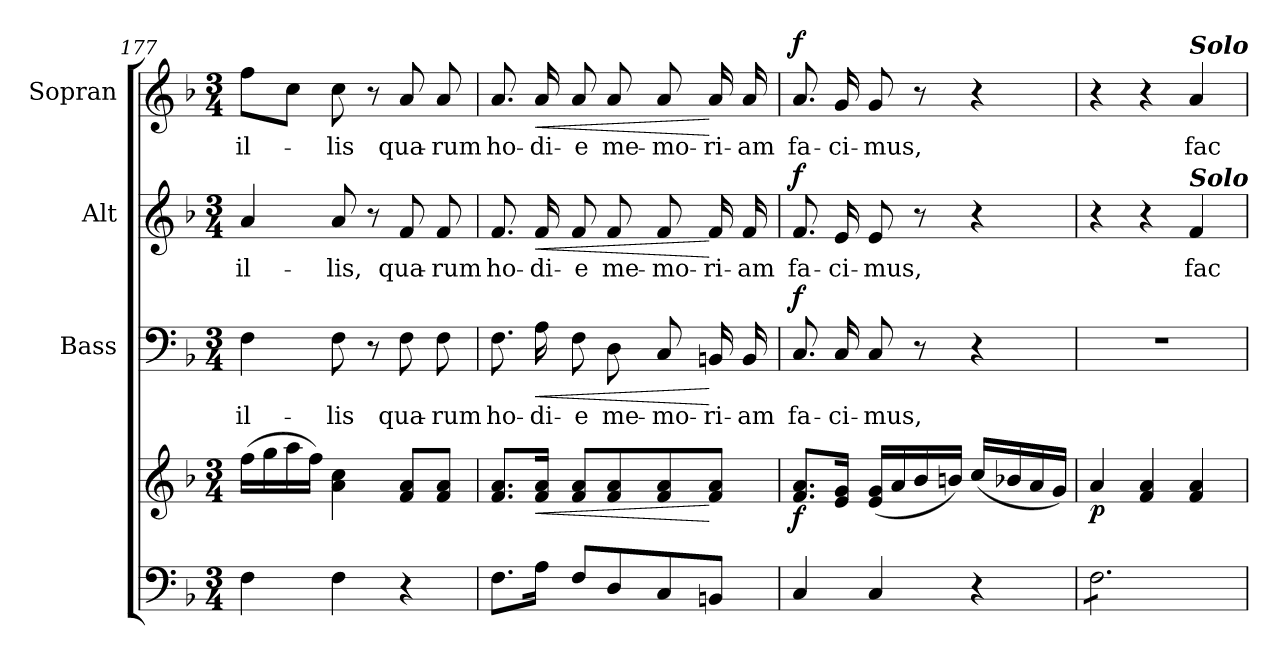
**kern	**kern	**dynam	**kern	**text	**dynam	**kern	**text	**dynam	**kern	**text	**dynam
*part4	*part4	*part4	*part3	*part3	*part3	*part2	*part2	*part2	*part1	*part1	*part1
*staff5	*staff4	*staff4/5	*staff3	*staff3	*staff3	*staff2	*staff2	*staff2	*staff1	*staff1	*staff1
*	*	*	*I"Bass	*	*	*I"Alt	*	*	*I"Sopran	*	*
*	*	*	*I'B.	*	*	*I'A.	*	*	*I'S.	*	*
*clefF4	*clefG2	*	*clefF4	*	*	*clefG2	*	*	*clefG2	*	*
*k[b-]	*k[b-]	*	*k[b-]	*	*	*k[b-]	*	*	*k[b-]	*	*
*F:	*F:	*	*F:	*	*	*F:	*	*	*F:	*	*
*M3/4	*M3/4	*	*M3/4	*	*	*M3/4	*	*	*M3/4	*	*
=177	=177	=177	=177	=177	=177	=177	=177	=177	=177	=177	=177
!	!	!	!	!LO:LY:b	!	!	!LO:LY:b	!	!	!LO:LY:b	!
4F\	(>16ff\LL	.	4F\	il-	.	4a/	il-	.	8ff\L	il-	.
.	16gg\	.	.	.	.	.	.	.	.	.	.
.	16aa\	.	.	.	.	.	.	.	8cc\J	.	.
.	16ff\JJ)	.	.	.	.	.	.	.	.	.	.
!	!	!	!	!LO:LY:b	!	!	!LO:LY:b	!	!	!LO:LY:b	!
4F\	4a\ 4cc\	.	8F\	-lis	.	8a/	-lis,	.	8cc\	-lis	.
.	.	.	8r	.	.	8r	.	.	8r	.	.
!	!	!	!	!LO:LY:b	!	!	!LO:LY:b	!	!	!LO:LY:b	!
4r	8f/ 8a/L	.	8F\	qua-	.	8f/	qua-	.	8a/	qua-	.
!	!	!	!	!LO:LY:b	!	!	!LO:LY:b	!	!	!LO:LY:b	!
.	8f/ 8a/J	.	8F\	-rum	.	8f/	-rum	.	8a/	-rum	.
=178	=178	=178	=178	=178	=178	=178	=178	=178	=178	=178	=178
!	!	!	!	!LO:LY:b	!	!	!LO:LY:b	!	!	!LO:LY:b	!
8.F\L	8.f/ 8.a/L	.	8.F\	ho-	.	8.f/	ho-	.	8.a/	ho-	.
!	!	!LO:HP:b	!	!LO:LY:b	!LO:HP:b	!	!LO:LY:b	!LO:HP:b	!	!LO:LY:b	!LO:HP:b
16A\Jk	16f/ 16a/Jk	<	16A\	-di-	<	16f/	-di-	<	16a/	-di-	<
!	!	!	!	!LO:LY:b	!	!	!LO:LY:b	!	!	!LO:LY:b	!
8F/L	8f/ 8a/L	.	8F\	-e	.	8f/	-e	.	8a/	-e	.
!	!	!	!	!LO:LY:b	!	!	!LO:LY:b	!	!	!LO:LY:b	!
8D/	8f/ 8a/	.	8D\	me-	.	8f/	me-	.	8a/	me-	.
!	!	!	!	!LO:LY:b	!	!	!LO:LY:b	!	!	!LO:LY:b	!
8C/	8f/ 8a/	.	8C/	-mo-	.	8f/	-mo-	.	8a/	-mo-	.
!	!	!	!	!LO:LY:b	!	!	!LO:LY:b	!	!	!LO:LY:b	!
8BBn/J	8f/ 8a/J	[	16BBn/	-ri-	[	16f/	-ri-	[	16a/	-ri-	[
!	!	!	!	!LO:LY:b	!	!	!LO:LY:b	!	!	!LO:LY:b	!
.	.	.	16BB/	-am	.	16f/	-am	.	16a/	-am	.
=179	=179	=179	=179	=179	=179	=179	=179	=179	=179	=179	=179
!	!	!LO:DY:b	!	!LO:LY:b	!LO:DY:a	!	!LO:LY:b	!LO:DY:a	!	!LO:LY:b	!LO:DY:a
4C/	8.f/ 8.a/L	f	8.C/	fa-	f	8.f/	fa-	f	8.a/	fa-	f
!	!	!	!	!LO:LY:b	!	!	!LO:LY:b	!	!	!LO:LY:b	!
.	16e/ 16g/Jk	.	16C/	-ci-	.	16e/	-ci-	.	16g/	-ci-	.
!	!	!	!	!LO:LY:b	!	!	!LO:LY:b	!	!	!LO:LY:b	!
4C/	(<16e/ 16g/LL	.	8C/	-mus,	.	8e/	-mus,	.	8g/	-mus,	.
.	16a/	.	.	.	.	.	.	.	.	.	.
.	16b-/	.	8r	.	.	8r	.	.	8r	.	.
.	16bn/JJ)	.	.	.	.	.	.	.	.	.	.
4r	(<16cc/LL	.	4r	.	.	4r	.	.	4r	.	.
.	16b-X/	.	.	.	.	.	.	.	.	.	.
.	16a/	.	.	.	.	.	.	.	.	.	.
.	16g/JJ)	.	.	.	.	.	.	.	.	.	.
!!LO:LB:g=z
=180	=180	=180	=180	=180	=180	=180	=180	=180	=180	=180	=180
!	!	!LO:DY:b	!	!	!	!	!	!	!	!	!
*tremolo	*	*	*	*	*	*	*	*	*	*	*
8F\L	4a/	p	2.r	.	.	4r	.	.	4r	.	.
8F\	.	.	.	.	.	.	.	.	.	.	.
8F\	4f/ 4a/	.	.	.	.	4r	.	.	4r	.	.
8F\	.	.	.	.	.	.	.	.	.	.	.
!	!	!	!	!	!	!	!	!	!LO:TX:a:Bi:t=Solo	!	!
!	!	!	!	!	!	!LO:TX:a:Bi:t=Solo	!	!	!	!	!
!	!	!	!	!	!	!	!LO:LY:b	!	!	!LO:LY:b	!
8F\	4f/ 4a/	.	.	.	.	4f/	fac	.	4a/	fac	.
8F\J	.	.	.	.	.	.	.	.	.	.	.
*Xtremolo	*	*	*	*	*	*	*	*	*	*	*
=	=	=	=	=	=	=	=	=	=	=	=
*-	*-	*-	*-	*-	*-	*-	*-	*-	*-	*-	*-
